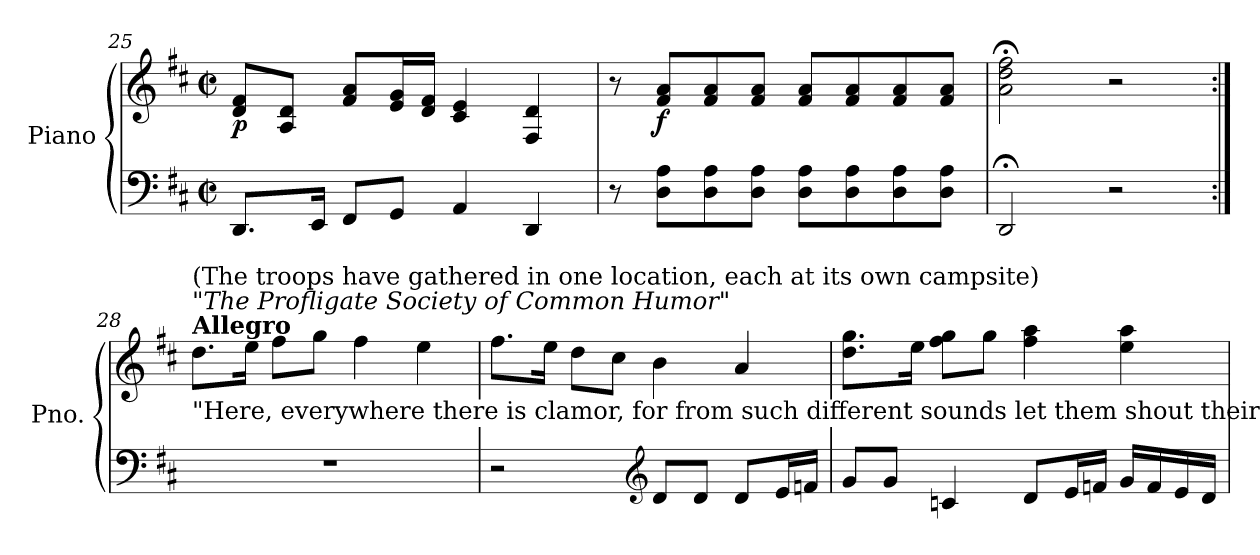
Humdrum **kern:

**kern	**kern	**dynam
*part1	*part1	*part1
*staff2	*staff1	*staff1/2
*I"Piano	*	*
*I'Pno.	*	*
*clefF4	*clefG2	*
*k[f#c#]	*k[f#c#]	*
*M2/2	*M2/2	*
*met(c|)	*met(c|)	*
=25	=25	=25
!	!	!LO:DY:b
8.DD/L	8d/ 8f#/L	p
.	8A/ 8d/J	.
16EE/Jk	.	.
8FF#/L	8f#/ 8a/L	.
8GG/J	16e/ 16g/L	.
.	16d/ 16f#/JJ	.
4AA/	4c#/ 4e/	.
4DD/	4F#/ 4d/	.
=26	=26	=26
8r	8r	.
!	!	!LO:DY:b
8D\ 8A\L	8f#/ 8a/L	f
8D\ 8A\	8f#/ 8a/	.
8D\ 8A\J	8f#/ 8a/J	.
8D\ 8A\L	8f#/ 8a/L	.
8D\ 8A\	8f#/ 8a/	.
8D\ 8A\	8f#/ 8a/	.
8D\ 8A\J	8f#/ 8a/J	.
=27	=27	=27
2DD;</	2a\;< 2dd\;< 2ff#\;<	.
2r	2r	.
!!LO:LB:g=z
=28:|!	=28:|!	=28:|!
!	!LO:TX:a:B:t=Allegro	!
!	!LO:TX:a:i:t="The Profligate Society of Common Humor"	!
!	!LO:TX:a:t=(The troops have gathered in one location, each at its own campsite)	!
!	!LO:TX:b:t="Here, everywhere there is clamor, for from such different sounds let them shout their songs with great fervor!"	!
1r	8.dd\L	.
.	16ee\Jk	.
.	8ff#\L	.
.	8gg\J	.
.	4ff#\	.
.	4ee\	.
=29	=29	=29
2r	8.ff#\L	.
.	16ee\Jk	.
.	8dd\L	.
.	8cc#\J	.
*clefG2	*	*
8d/L	4b\	.
8d/J	.	.
8d/L	4a/	.
16e/L	.	.
16fn/JJ	.	.
=30	=30	=30
8g/L	8.dd\ 8.gg\L	.
8g/J	.	.
.	16ee\Jk	.
4cn/	8ff#\ 8gg\L	.
.	8gg\J	.
8d/L	4ff#\ 4aa\	.
16e/L	.	.
16fn/JJ	.	.
16g/LL	4ee\ 4aa\	.
16f/	.	.
16e/	.	.
16d/JJ	.	.
=	=	=
*-	*-	*-
